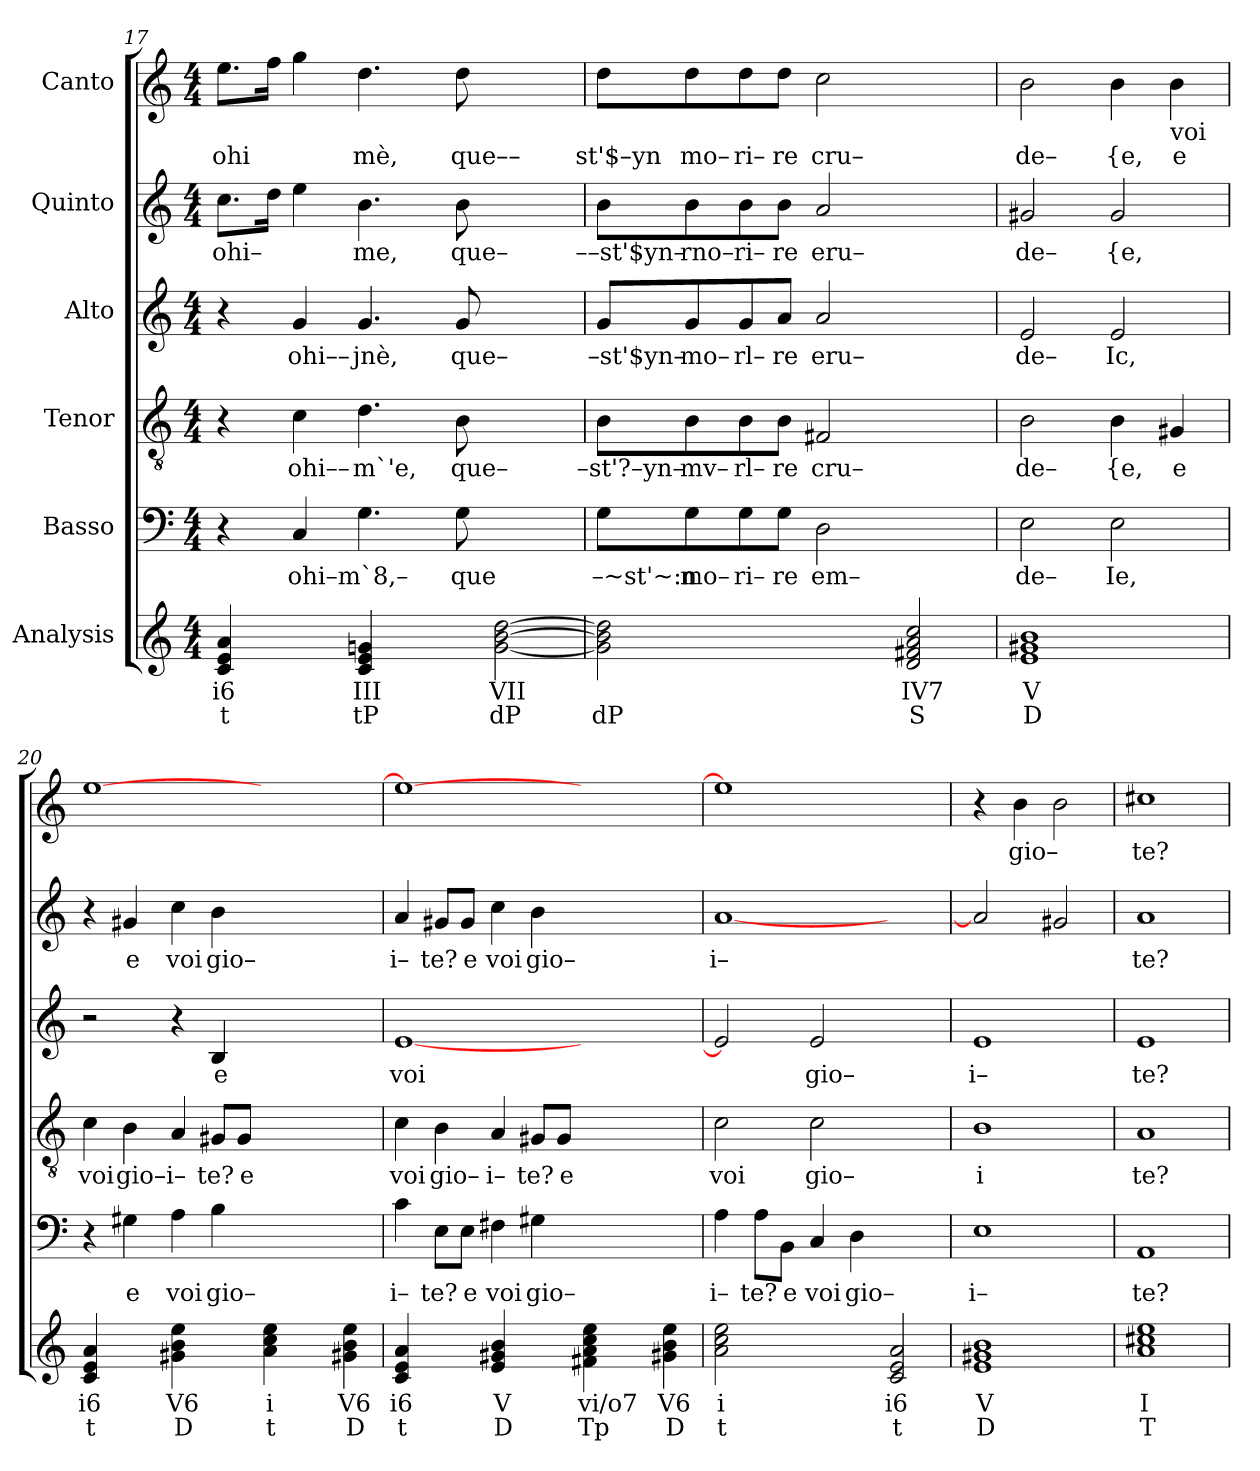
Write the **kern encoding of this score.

**kern	**text	**text	**kern	**text	**kern	**text	**kern	**text	**kern	**text	**kern	**text
*part6	*part6	*part6	*part5	*part5	*part4	*part4	*part3	*part3	*part2	*part2	*part1	*part1
*staff6	*staff6	*staff6	*staff5	*staff5	*staff4	*staff4	*staff3	*staff3	*staff2	*staff2	*staff1	*staff1
*I"Analysis	*	*	*I"Basso	*	*I"Tenor	*	*I"Alto	*	*I"Quinto	*	*I"Canto	*
*	*	*	*clefF4	*	*clefGv2	*	*clefG2	*	*clefG2	*	*clefG2	*
*k[]	*	*	*k[]	*	*k[]	*	*k[]	*	*k[]	*	*k[]	*
*M4/4	*	*	*M4/4	*	*M4/4	*	*M4/4	*	*M4/4	*	*M4/4	*
=17	=17	=17	=17	=17	=17	=17	=17	=17	=17	=17	=17	=17
!	!	!	!	!	!	!	!	!	!	!LO:LY:b	!	!
!	!	!	!	!	!	!	!	!	!	!	!	!LO:LY:b
4c 4e 4a	i6	t	4r	.	4r	.	4r	.	8.cc\L	ohi–	8.ee\L	ohi
.	.	.	.	.	.	.	.	.	16dd\Jk	.	16ff\Jk	.
!	!	!	!	!LO:LY:b	!	!	!	!	!	!	!	!
!	!	!	!	!	!	!LO:LY:b	!	!	!	!	!	!
!	!	!	!	!	!	!	!	!LO:LY:b	!	!	!	!
4ryy	.	.	4C/	ohi–m`8,–	4c\	ohi––	4g/	ohi––	4ee\	.	4gg\	.
!	!	!	!	!	!	!LO:LY:b	!	!	!	!	!	!
!	!	!	!	!	!	!	!	!LO:LY:b	!	!	!	!
!	!	!	!	!	!	!	!	!	!	!LO:LY:b	!	!
!	!	!	!	!	!	!	!	!	!	!	!	!LO:LY:b
4c 4e 4gn	III	tP	4.G\	.	4.d\	m`'e,	4.g/	jnè,	4.b\	me,	4.dd\	mè,
4ryy	.	.	.	.	.	.	.	.	.	.	.	.
!	!	!	!	!LO:LY:b	!	!	!	!	!	!	!	!
!	!	!	!	!	!	!LO:LY:b	!	!	!	!	!	!
!	!	!	!	!	!	!	!	!LO:LY:b	!	!	!	!
!	!	!	!	!	!	!	!	!	!	!LO:LY:b	!	!
!	!	!	!	!	!	!	!	!	!	!	!	!LO:LY:b
.	.	.	8G\	que	8B\	que–	8g/	que–	8b\	que–	8dd\	que––
[2g [2b [2dd	VII	dP	2ryy	.	2ryy	.	2ryy	.	2ryy	.	2ryy	.
=18	=18	=18	=18	=18	=18	=18	=18	=18	=18	=18	=18	=18
!	!	!	!	!LO:LY:b	!	!	!	!	!	!	!	!
!	!	!	!	!	!	!LO:LY:b	!	!	!	!	!	!
!	!	!	!	!	!	!	!	!LO:LY:b	!	!	!	!
!	!	!	!	!	!	!	!	!	!	!LO:LY:b	!	!
!	!	!	!	!	!	!	!	!	!	!	!	!LO:LY:b
2g] 2b] 2dd]	.	dP	8G\L	–~st'~:n	8B\L	–st'?–yn–	8g/L	–st'$yn–	8b\L	––st'$yn–	8dd\L	st'$–yn
!	!	!	!	!LO:LY:b	!	!	!	!	!	!	!	!
!	!	!	!	!	!	!LO:LY:b	!	!	!	!	!	!
!	!	!	!	!	!	!	!	!LO:LY:b	!	!	!	!
!	!	!	!	!	!	!	!	!	!	!LO:LY:b	!	!
!	!	!	!	!	!	!	!	!	!	!	!	!LO:LY:b
.	.	.	8G\	mo–	8B\	mv–	8g/	mo–	8b\	rno–	8dd\	mo–
!	!	!	!	!LO:LY:b	!	!	!	!	!	!	!	!
!	!	!	!	!	!	!LO:LY:b	!	!	!	!	!	!
!	!	!	!	!	!	!	!	!LO:LY:b	!	!	!	!
!	!	!	!	!	!	!	!	!	!	!LO:LY:b	!	!
!	!	!	!	!	!	!	!	!	!	!	!	!LO:LY:b
.	.	.	8G\	ri–	8B\	rl–	8g/	rl–	8b\	ri–	8dd\	ri–
!	!	!	!	!LO:LY:b	!	!	!	!	!	!	!	!
!	!	!	!	!	!	!LO:LY:b	!	!	!	!	!	!
!	!	!	!	!	!	!	!	!LO:LY:b	!	!	!	!
!	!	!	!	!	!	!	!	!	!	!LO:LY:b	!	!
!	!	!	!	!	!	!	!	!	!	!	!	!LO:LY:b
.	.	.	8G\J	re	8B\J	re	8a/J	re	8b\J	re	8dd\J	re
!	!	!	!	!LO:LY:b	!	!	!	!	!	!	!	!
!	!	!	!	!	!	!LO:LY:b	!	!	!	!	!	!
!	!	!	!	!	!	!	!	!LO:LY:b	!	!	!	!
!	!	!	!	!	!	!	!	!	!	!LO:LY:b	!	!
!	!	!	!	!	!	!	!	!	!	!	!	!LO:LY:b
2ryy	.	.	2D\	em–	2F#X/	cru–	2a/	eru–	2a/	eru–	2cc\	cru–
2d 2f#X 2a 2cc	IV7	S	2ryy	.	2ryy	.	2ryy	.	2ryy	.	2ryy	.
=19	=19	=19	=19	=19	=19	=19	=19	=19	=19	=19	=19	=19
!	!	!	!	!LO:LY:b	!	!	!	!	!	!	!	!
!	!	!	!	!	!	!LO:LY:b	!	!	!	!	!	!
!	!	!	!	!	!	!	!	!LO:LY:b	!	!	!	!
!	!	!	!	!	!	!	!	!	!	!LO:LY:b	!	!
!	!	!	!	!	!	!	!	!	!	!	!	!LO:LY:b
1e 1g#X 1b	V	D	2E\	de–	2B\	de–	2e/	de–	2g#X/	de–	2b\	de–
!	!	!	!	!LO:LY:b	!	!	!	!	!	!	!	!
!	!	!	!	!	!	!LO:LY:b	!	!	!	!	!	!
!	!	!	!	!	!	!	!	!LO:LY:b	!	!	!	!
!	!	!	!	!	!	!	!	!	!	!LO:LY:b	!	!
!	!	!	!	!	!	!	!	!	!	!	!	!LO:LY:b
.	.	.	2E\	Ie,	4B\	{e,	2e/	Ic,	2g#/	{e,	4b\	{e,
!	!	!	!	!	!	!LO:LY:b	!	!	!	!	!	!
!	!	!	!	!	!	!	!	!	!	!	!LO:TX:b:t=voi	!
!	!	!	!	!	!	!	!	!	!	!	!	!LO:LY:b
.	.	.	.	.	4G#X/	e	.	.	.	.	4b\	e
=20	=20	=20	=20	=20	=20	=20	=20	=20	=20	=20	=20	=20
!	!	!	!	!	!	!LO:LY:b	!	!	!	!	!	!
4c 4e 4a	i6	t	4r	.	4c\	voi	2r	.	4r	.	[1ee	.
!	!	!	!	!LO:LY:b	!	!	!	!	!	!	!	!
!	!	!	!	!	!	!LO:LY:b	!	!	!	!	!	!
!	!	!	!	!	!	!	!	!	!	!LO:LY:b	!	!
4ryy	.	.	4G#X\	e	4B\	gio–	.	.	4g#X/	e	.	.
!	!	!	!	!LO:LY:b	!	!	!	!	!	!	!	!
!	!	!	!	!	!	!LO:LY:b	!	!	!	!	!	!
!	!	!	!	!	!	!	!	!	!	!LO:LY:b	!	!
4g#X 4b 4ee	V6	D	4A\	voi	4A/	i–	4r	.	4cc\	voi	.	.
!	!	!	!	!LO:LY:b	!	!	!	!	!	!	!	!
!	!	!	!	!	!	!LO:LY:b	!	!	!	!	!	!
!	!	!	!	!	!	!	!	!LO:LY:b	!	!	!	!
!	!	!	!	!	!	!	!	!	!	!LO:LY:b	!	!
4ryy	.	.	4B\	gio–	8G#X/L	te?	4B/	e	4b\	gio–	.	.
!	!	!	!	!	!	!LO:LY:b	!	!	!	!	!	!
.	.	.	.	.	8G#/J	e	.	.	.	.	.	.
4a 4cc 4ee	i	t	2.ryy	.	2.ryy	.	2.ryy	.	2.ryy	.	2.ryy	.
4ryy	.	.	.	.	.	.	.	.	.	.	.	.
4g#X 4b 4ee	V6	D	.	.	.	.	.	.	.	.	.	.
=21	=21	=21	=21	=21	=21	=21	=21	=21	=21	=21	=21	=21
!	!	!	!	!LO:LY:b	!	!	!	!	!	!	!	!
!	!	!	!	!	!	!LO:LY:b	!	!	!	!	!	!
!	!	!	!	!	!	!	!	!LO:LY:b	!	!	!	!
!	!	!	!	!	!	!	!	!	!	!LO:LY:b	!	!
4c 4e 4a	i6	t	4c\	i–	4c\	voi	[1e	voi	4a/	i–	1ee_	.
!	!	!	!	!LO:LY:b	!	!	!	!	!	!	!	!
!	!	!	!	!	!	!LO:LY:b	!	!	!	!	!	!
!	!	!	!	!	!	!	!	!	!	!LO:LY:b	!	!
4ryy	.	.	8E\L	te?	4B\	gio–	.	.	8g#X/L	te?	.	.
!	!	!	!	!LO:LY:b	!	!	!	!	!	!	!	!
!	!	!	!	!	!	!	!	!	!	!LO:LY:b	!	!
.	.	.	8E\J	e	.	.	.	.	8g#/J	e	.	.
!	!	!	!	!LO:LY:b	!	!	!	!	!	!	!	!
!	!	!	!	!	!	!LO:LY:b	!	!	!	!	!	!
!	!	!	!	!	!	!	!	!	!	!LO:LY:b	!	!
4e 4g#X 4b	V	D	4F#X\	voi	4A/	i–	.	.	4cc\	voi	.	.
!	!	!	!	!LO:LY:b	!	!	!	!	!	!	!	!
!	!	!	!	!	!	!LO:LY:b	!	!	!	!	!	!
!	!	!	!	!	!	!	!	!	!	!LO:LY:b	!	!
4ryy	.	.	4G#X\	gio–	8G#X/L	te?	.	.	4b\	gio–	.	.
!	!	!	!	!	!	!LO:LY:b	!	!	!	!	!	!
.	.	.	.	.	8G#/J	e	.	.	.	.	.	.
4f#X 4a 4cc 4ee	vi/o7	Tp	2.ryy	.	2.ryy	.	2.ryy	.	2.ryy	.	2.ryy	.
4ryy	.	.	.	.	.	.	.	.	.	.	.	.
4g#X 4b 4ee	V6	D	.	.	.	.	.	.	.	.	.	.
=22	=22	=22	=22	=22	=22	=22	=22	=22	=22	=22	=22	=22
!	!	!	!	!LO:LY:b	!	!	!	!	!	!	!	!
!	!	!	!	!	!	!LO:LY:b	!	!	!	!	!	!
!	!	!	!	!	!	!	!	!	!	!LO:LY:b	!	!
2a 2cc 2ee	i	t	4A\	i–	2c\	voi	2e/]	.	[1a	i–	1ee]	.
!	!	!	!	!LO:LY:b	!	!	!	!	!	!	!	!
.	.	.	8A\L	te?	.	.	.	.	.	.	.	.
!	!	!	!	!LO:LY:b	!	!	!	!	!	!	!	!
.	.	.	8BB\J	e	.	.	.	.	.	.	.	.
!	!	!	!	!LO:LY:b	!	!	!	!	!	!	!	!
!	!	!	!	!	!	!LO:LY:b	!	!	!	!	!	!
!	!	!	!	!	!	!	!	!LO:LY:b	!	!	!	!
2ryy	.	.	4C/	voi	2c\	gio–	2e/	gio–	.	.	.	.
!	!	!	!	!LO:LY:b	!	!	!	!	!	!	!	!
.	.	.	4D\	gio–	.	.	.	.	.	.	.	.
2c 2e 2a	i6	t	2ryy	.	2ryy	.	2ryy	.	2ryy	.	2ryy	.
=23	=23	=23	=23	=23	=23	=23	=23	=23	=23	=23	=23	=23
!	!	!	!	!LO:LY:b	!	!	!	!	!	!	!	!
!	!	!	!	!	!	!LO:LY:b	!	!	!	!	!	!
!	!	!	!	!	!	!	!	!LO:LY:b	!	!	!	!
1e 1g#X 1b	V	D	1E	i–	1B	i	1e	i–	2a/]	.	4r	.
!	!	!	!	!	!	!	!	!	!	!	!	!LO:LY:b
.	.	.	.	.	.	.	.	.	.	.	4b\	gio–
.	.	.	.	.	.	.	.	.	2g#X/	.	2b\	.
=24	=24	=24	=24	=24	=24	=24	=24	=24	=24	=24	=24	=24
!	!	!	!	!LO:LY:b	!	!	!	!	!	!	!	!
!	!	!	!	!	!	!LO:LY:b	!	!	!	!	!	!
!	!	!	!	!	!	!	!	!LO:LY:b	!	!	!	!
!	!	!	!	!	!	!	!	!	!	!LO:LY:b	!	!
!	!	!	!	!	!	!	!	!	!	!	!	!LO:LY:b
1a 1cc#X 1ee	I	T	1AA	te?	1A	te?	1e	te?	1a	te?	1cc#X	te?
=	=	=	=	=	=	=	=	=	=	=	=	=
*-	*-	*-	*-	*-	*-	*-	*-	*-	*-	*-	*-	*-
